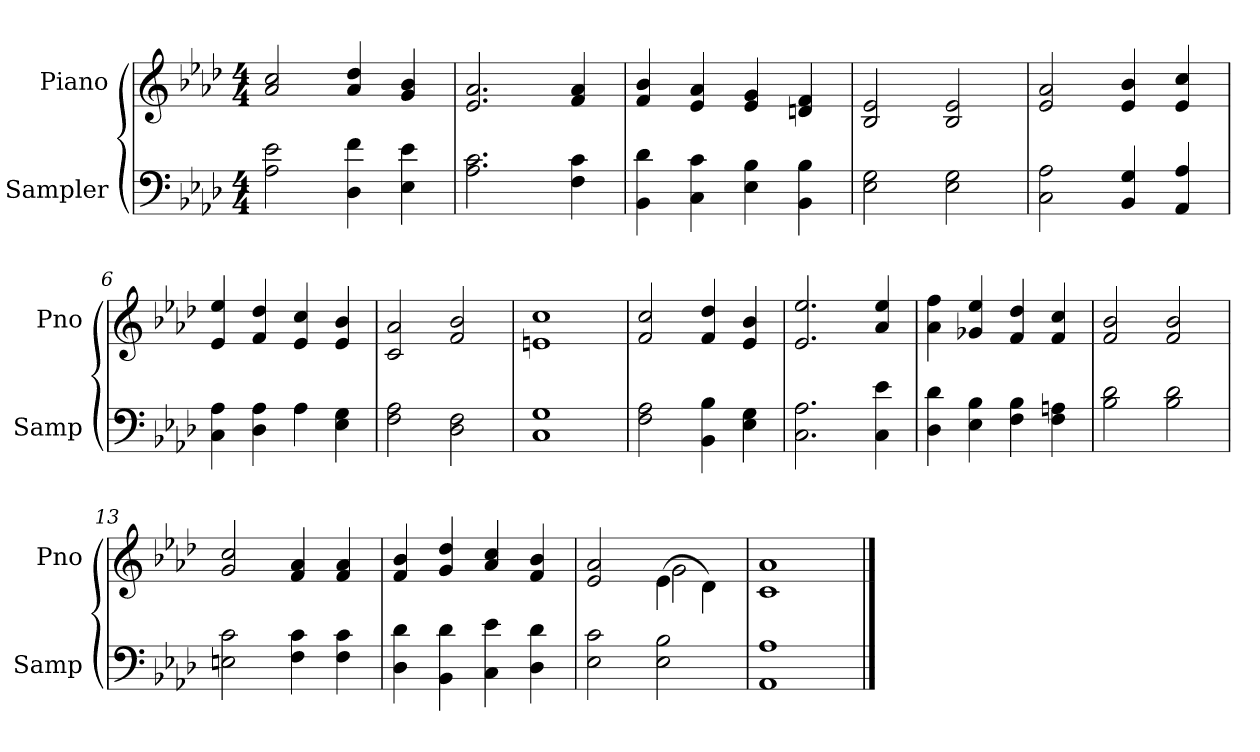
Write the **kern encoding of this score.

**kern	**kern
*part2	*part1
*staff2	*staff1
*I"Sampler	*I"Piano
*I'Samp	*I'Pno
*clefF4	*clefG2
*k[b-e-a-d-]	*k[b-e-a-d-]
*A-:	*A-:
*M4/4	*M4/4
=1	=1
2A-\ 2e-\	2a-/ 2cc/
4D-\ 4f\	4a-/ 4dd-/
4E-\ 4e-\	4g/ 4b-/
=2	=2
2.A-\ 2.c\	2.e-/ 2.a-/
4F\ 4c\	4f/ 4a-/
=3	=3
4BB-\ 4d-\	4f/ 4b-/
4C\ 4c\	4e-/ 4a-/
4E-\ 4B-\	4e-/ 4g/
4BB-\ 4B-\	4dn/ 4f/
=4	=4
2E-\ 2G\	2B-/ 2e-/
2E-\ 2G\	2B-/ 2e-/
=5	=5
2C\ 2A-\	2e-/ 2a-/
4BB-/ 4G/	4e-/ 4b-/
4AA-/ 4A-/	4e-/ 4cc/
=6	=6
4C\ 4A-\	4e-/ 4ee-/
4D-\ 4A-\	4f/ 4dd-/
4A-\	4e-/ 4cc/
4E-\ 4G\	4e-/ 4b-/
=7	=7
2F\ 2A-\	2c/ 2a-/
2D-\ 2F\	2f/ 2b-/
=8	=8
1C/ 1G/	1en/ 1cc/
=9	=9
2F\ 2A-\	2f/ 2cc/
4BB-\ 4B-\	4f/ 4dd-/
4E-\ 4G\	4e-/ 4b-/
=10	=10
2.C\ 2.A-\	2.e-/ 2.ee-/
4C\ 4e-\	4a-/ 4ee-/
=11	=11
4D-\ 4d-\	4a-\ 4ff\
4E-\ 4B-\	4g-X/ 4ee-/
4F\ 4B-\	4f/ 4dd-/
4F\ 4An\	4f/ 4cc/
=12	=12
2B-\ 2d-\	2f/ 2b-/
2B-\ 2d-\	2f/ 2b-/
=13	=13
2En\ 2c\	2g/ 2cc/
4F\ 4c\	4f/ 4a-/
4F\ 4c\	4f/ 4a-/
=14	=14
4D-\ 4d-\	4f/ 4b-/
4BB-\ 4d-\	4g/ 4dd-/
4C\ 4e-\	4a-/ 4cc/
4D-\ 4d-\	4f/ 4b-/
=15	=15
*	*^
2E-\ 2c\	2e-/ 2a-/	2ryy
2E-\ 2B-\	(4e-\	2g
.	4d-\)	.
*	*v	*v
=16	=16
1AA-\ 1A-\	1c/ 1a-/
==	==
*-	*-
